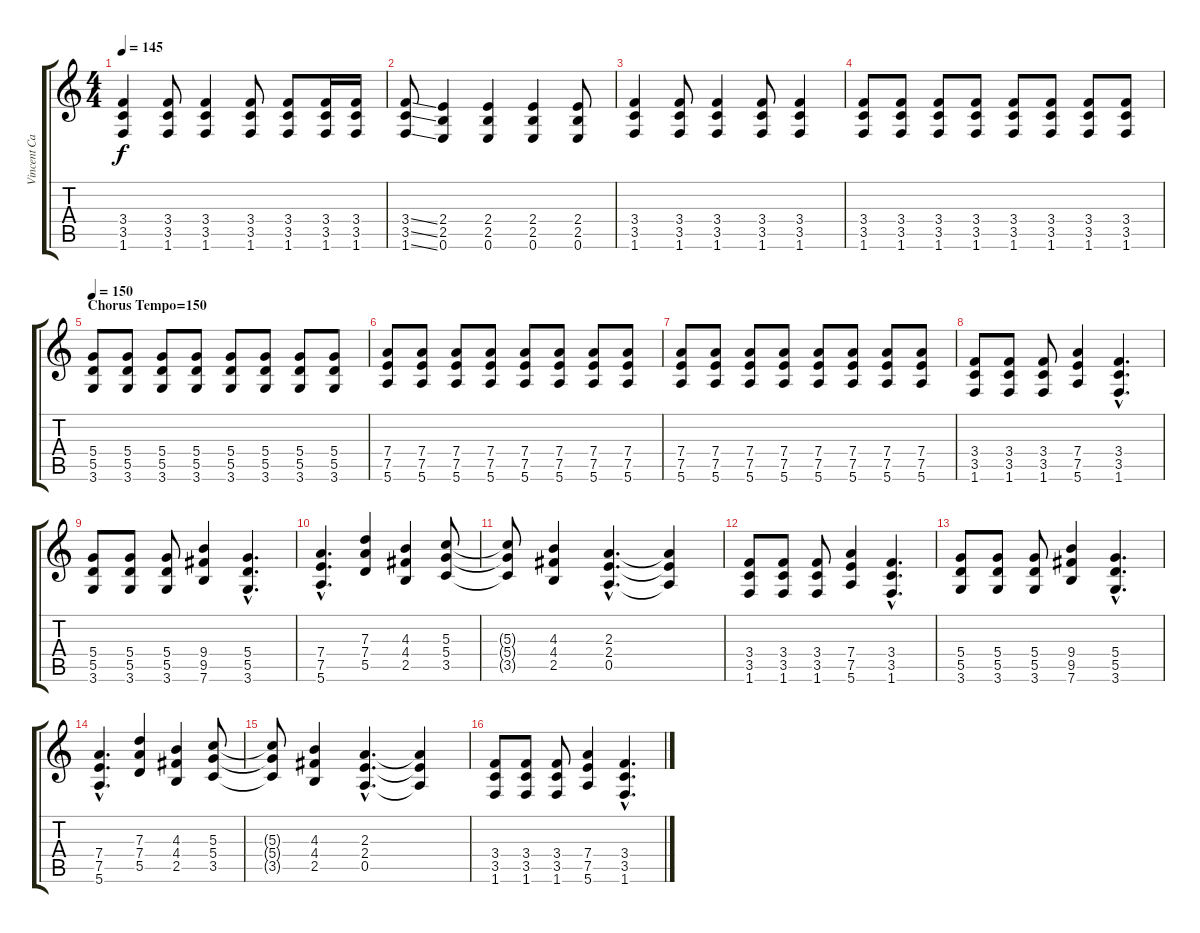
\track ("Vincent Cavanagh (Electric Guitar)" "Vincent Ca") {instrument distortionguitar}
\staff {score tabs}
\tuning (E4 B3 G3 D3 A2 E2) {hide}
\ts (4 4)
\tempo 145
\clef g2
\ks c
(3.4 3.5 1.6).4{dy f} (3.4 3.5 1.6).8 (3.4 3.5 1.6).4 (3.4 3.5 1.6).8 (3.4 3.5 1.6).8 (3.4 3.5 1.6).16 (3.4 3.5 1.6).16 |
(3.4{ss} 3.5{ss} 1.6{ss}).8 (2.4 2.5 0.6).4 (2.4 2.5 0.6).4 (2.4 2.5 0.6).4 (2.4 2.5 0.6).8 |
(3.4 3.5 1.6).4 (3.4 3.5 1.6).8 (3.4 3.5 1.6).4 (3.4 3.5 1.6).8 (3.4 3.5 1.6).4 |
(3.4 3.5 1.6).8 (3.4 3.5 1.6).8 (3.4 3.5 1.6).8 (3.4 3.5 1.6).8 (3.4 3.5 1.6).8 (3.4 3.5 1.6).8 (3.4 3.5 1.6).8 (3.4 3.5 1.6).8 |
\section ("" "Chorus Tempo=150")
\tempo 150
(5.4 5.5 3.6).8 (5.4 5.5 3.6).8 (5.4 5.5 3.6).8 (5.4 5.5 3.6).8 (5.4 5.5 3.6).8 (5.4 5.5 3.6).8 (5.4 5.5 3.6).8 (5.4 5.5 3.6).8 |
(7.4 7.5 5.6).8{volume 12} (7.4 7.5 5.6).8 (7.4 7.5 5.6).8 (7.4 7.5 5.6).8 (7.4 7.5 5.6).8 (7.4 7.5 5.6).8 (7.4 7.5 5.6).8 (7.4 7.5 5.6).8 |
(7.4 7.5 5.6).8 (7.4 7.5 5.6).8 (7.4 7.5 5.6).8 (7.4 7.5 5.6).8 (7.4 7.5 5.6).8 (7.4 7.5 5.6).8 (7.4 7.5 5.6).8 (7.4 7.5 5.6).8 |
(3.4 3.5 1.6).8 (3.4 3.5 1.6).8 (3.4 3.5 1.6).8 (7.4 7.5 5.6).4 (3.4{hac} 3.5{hac} 1.6{hac}).4{d} |
(5.4 5.5 3.6).8 (5.4 5.5 3.6).8 (5.4 5.5 3.6).8 (9.4 9.5 7.6).4 (5.4{hac} 5.5{hac} 3.6{hac}).4{d} |
(7.4{hac} 7.5{hac} 5.6{hac}).4{d} (7.3 7.4 5.5).4 (4.3 4.4 2.5).4 (5.3 5.4 3.5).8 |
(5.3{t} 5.4{t} 3.5{t}).8 (4.3 4.4 2.5).4 (2.3{hac} 2.4{hac} 0.5{hac}).4{d} (2.3{t} 2.4{t} 0.5{t}).4 |
(3.4 3.5 1.6).8 (3.4 3.5 1.6).8 (3.4 3.5 1.6).8 (7.4 7.5 5.6).4 (3.4{hac} 3.5{hac} 1.6{hac}).4{d} |
(5.4 5.5 3.6).8 (5.4 5.5 3.6).8 (5.4 5.5 3.6).8 (9.4 9.5 7.6).4 (5.4{hac} 5.5{hac} 3.6{hac}).4{d} |
(7.4{hac} 7.5{hac} 5.6{hac}).4{d} (7.3 7.4 5.5).4 (4.3 4.4 2.5).4 (5.3 5.4 3.5).8 |
(5.3{t} 5.4{t} 3.5{t}).8 (4.3 4.4 2.5).4 (2.3{hac} 2.4{hac} 0.5{hac}).4{d} (2.3{t} 2.4{t} 0.5{t}).4 |
(3.4 3.5 1.6).8 (3.4 3.5 1.6).8 (3.4 3.5 1.6).8 (7.4 7.5 5.6).4 (3.4{hac} 3.5{hac} 1.6{hac}).4{d}
